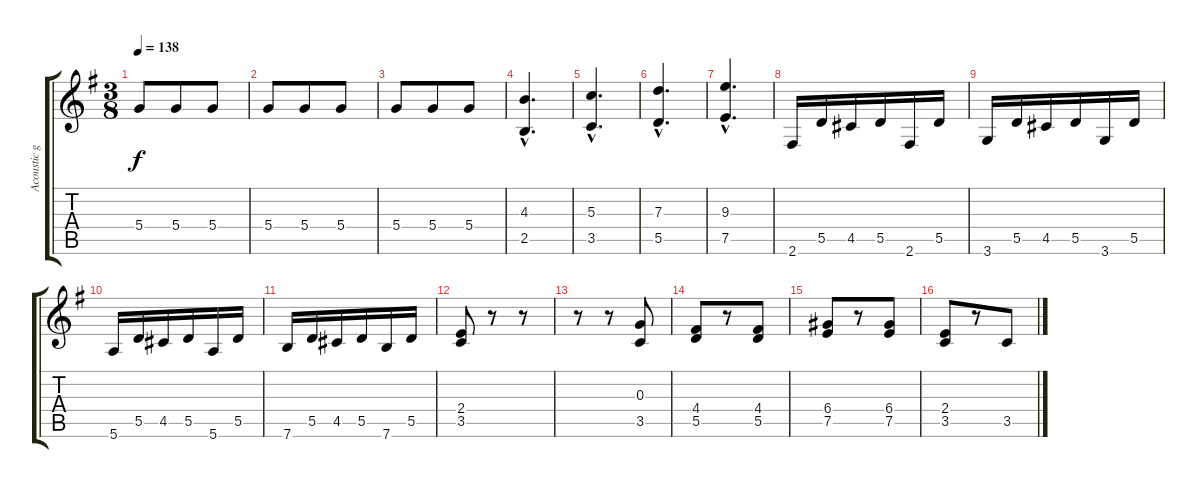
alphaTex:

\track ("Acoustic guitar 2" "Acoustic g") {instrument acousticguitarnylon}
\staff {score tabs}
\tuning (E4 B3 G3 D3 A2 E2) {hide}
\ts (3 8)
\tempo 138
\clef g2
\ks g
5.4.8{dy f} 5.4.8 5.4.8 |
5.4.8 5.4.8 5.4.8 |
5.4.8 5.4.8 5.4.8 |
(4.3{hac} 2.5{hac}).4{d} |
(5.3{hac} 3.5{hac}).4{d} |
(7.3{hac} 5.5{hac}).4{d} |
(9.3{hac} 7.5{hac}).4{d} |
2.6.16 5.5.16 4.5.16 5.5.16 2.6.16 5.5.16 |
3.6.16 5.5.16 4.5.16 5.5.16 3.6.16 5.5.16 |
5.6.16 5.5.16 4.5.16 5.5.16 5.6.16 5.5.16 |
7.6.16 5.5.16 4.5.16 5.5.16 7.6.16 5.5.16 |
(2.4 3.5).8 r.8 r.8 |
r.8 r.8 (0.3 3.5).8 |
(4.4 5.5).8 r.8 (4.4 5.5).8 |
(6.4 7.5).8 r.8 (6.4 7.5).8 |
(2.4 3.5).8 r.8 3.5.8
